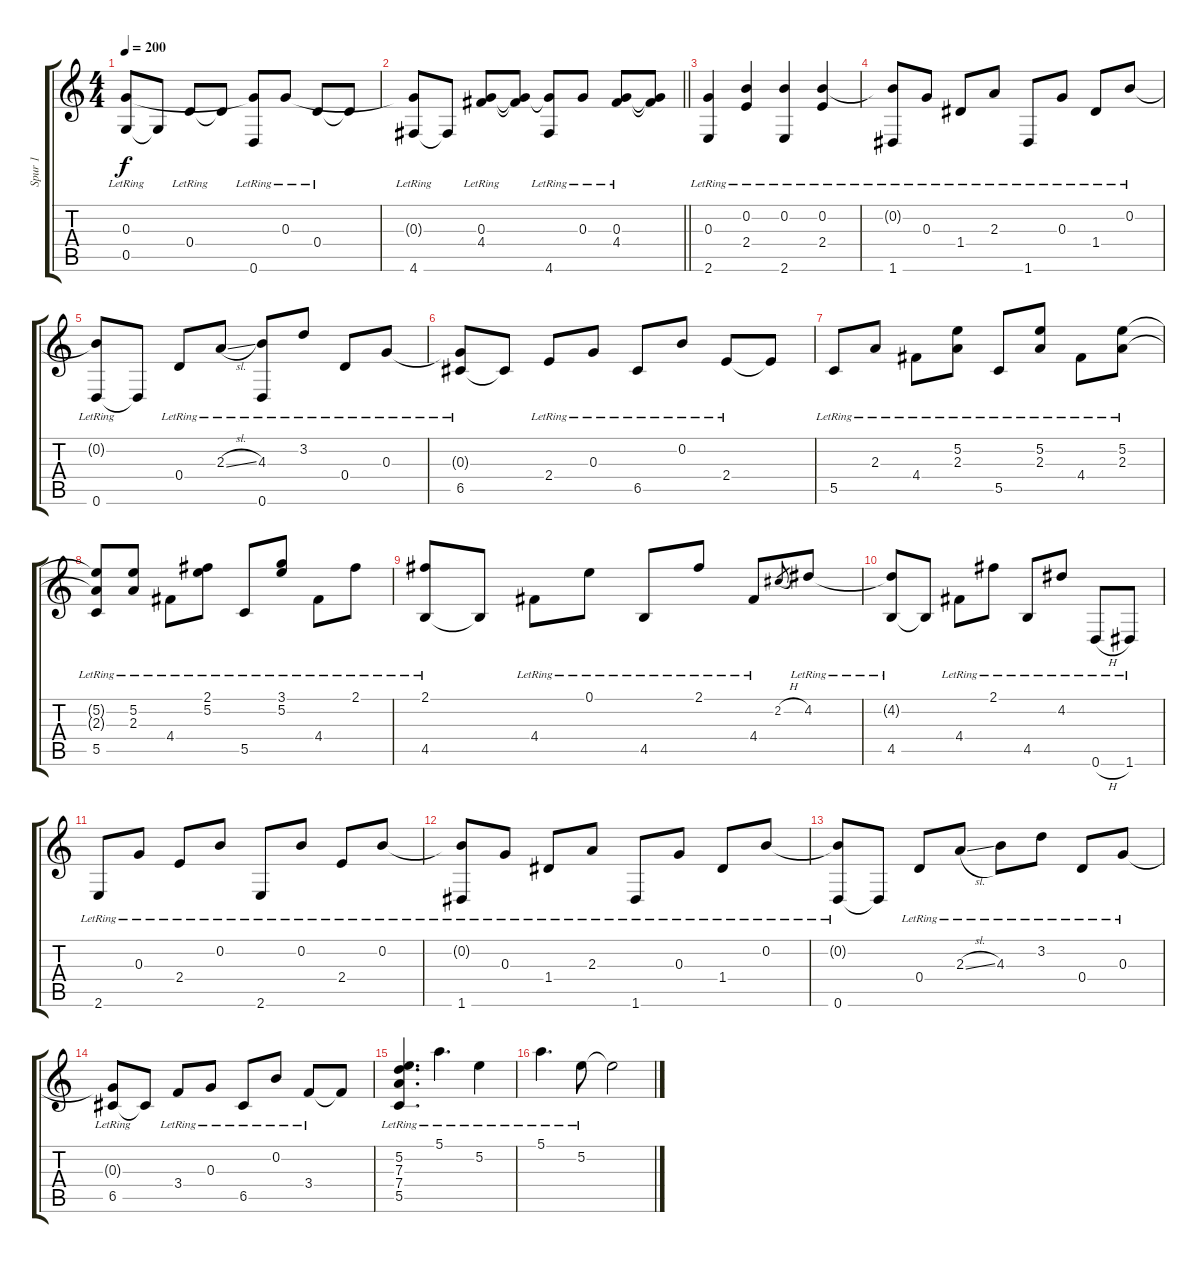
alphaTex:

\track ("Spur 1" "Spur 1") {instrument acousticguitarsteel}
\staff {score tabs}
\tuning (E4 B3 G3 D3 G2 D2) {hide}
\ts (4 4)
\tempo 200
\clef g2
\ks c
(0.3{lr} 0.5{lr}).8{dy f} 0.5{t}.8 0.4{lr}.8 0.4{t}.8 (0.3{t} 0.6{lr}).8 0.3{lr}.8 0.4{lr}.8 0.4{t}.8 |
\barLineRight lightlight
(0.3{t} 4.6{lr}).8 4.6{t}.8 (0.3{lr} 4.4{lr}).8 (0.3{t} 4.4{t}).8 (0.3{t} 4.6{lr}).8 0.3{lr}.8 (0.3{lr} 4.4{lr}).8 (0.3{t} 4.4{t}).8 |
(0.3{lr} 2.6{lr}).4 (0.2{lr} 2.4{lr}).4 (0.2{lr} 2.6{lr}).4 (0.2{lr} 2.4{lr}).4 |
(0.2{t} 1.6{lr}).8 0.3{lr}.8 1.4{lr}.8 2.3{lr}.8 1.6{lr}.8 0.3{lr}.8 1.4{lr}.8 0.2{lr}.8 |
(0.2{t} 0.6{lr}).8 0.6{t}.8 0.4{lr}.8 2.3{sl lr}.8 (4.3{lr} 0.6{lr}).8 3.2{lr}.8 0.4{lr}.8 0.3{lr}.8 |
(0.3{t} 6.5{lr}).8 6.5{t}.8 2.4{lr}.8 0.3{lr}.8 6.5{lr}.8 0.2{lr}.8 2.4{lr}.8 2.4{t}.8 |
5.5{lr}.8 2.3{lr}.8 4.4{lr}.8 (5.2{lr} 2.3{lr}).8 5.5{lr}.8 (5.2{lr} 2.3{lr}).8 4.4{lr}.8 (5.2{lr} 2.3{lr}).8 |
(5.2{t} 2.3{t} 5.5{lr}).8 (5.2{lr} 2.3{lr}).8 4.4{lr}.8 (2.1{lr} 5.2{lr}).8 5.5{lr}.8 (3.1{lr} 5.2{lr}).8 4.4{lr}.8 2.1{lr}.8 |
(2.1{lr} 4.5{lr}).8 4.5{t}.8 4.4{lr}.8 0.1{lr}.8 4.5{lr}.8 2.1{lr}.8 4.4{lr}.8 2.2{h}.8{gr} 4.2{lr}.8 |
(4.2{t} 4.5{lr}).8 4.5{t}.8 4.4{lr}.8 2.1{lr}.8 4.5{lr}.8 4.2{lr}.8 0.6{h lr}.8 1.6{lr}.8 |
2.6{lr}.8 0.3{lr}.8 2.4{lr}.8 0.2{lr}.8 2.6{lr}.8 0.2{lr}.8 2.4{lr}.8 0.2{lr}.8 |
(0.2{t} 1.6{lr}).8 0.3{lr}.8 1.4{lr}.8 2.3{lr}.8 1.6{lr}.8 0.3{lr}.8 1.4{lr}.8 0.2{lr}.8 |
(0.2{t} 0.6{lr}).8 0.6{t}.8 0.4{lr}.8 2.3{sl lr}.8 4.3{lr}.8 3.2{lr}.8 0.4{lr}.8 0.3{lr}.8 |
(0.3{t} 6.5{lr}).8 6.5{t}.8 3.4{lr}.8 0.3{lr}.8 6.5{lr}.8 0.2{lr}.8 3.4{lr}.8 3.4{t}.8 |
(5.2{lr} 7.3{lr} 7.4{lr} 5.5{lr}).4{d} 5.1{lr}.4{d} 5.2{lr}.4 |
5.1{lr}.4{d} 5.2{lr}.8 5.2{t}.2
